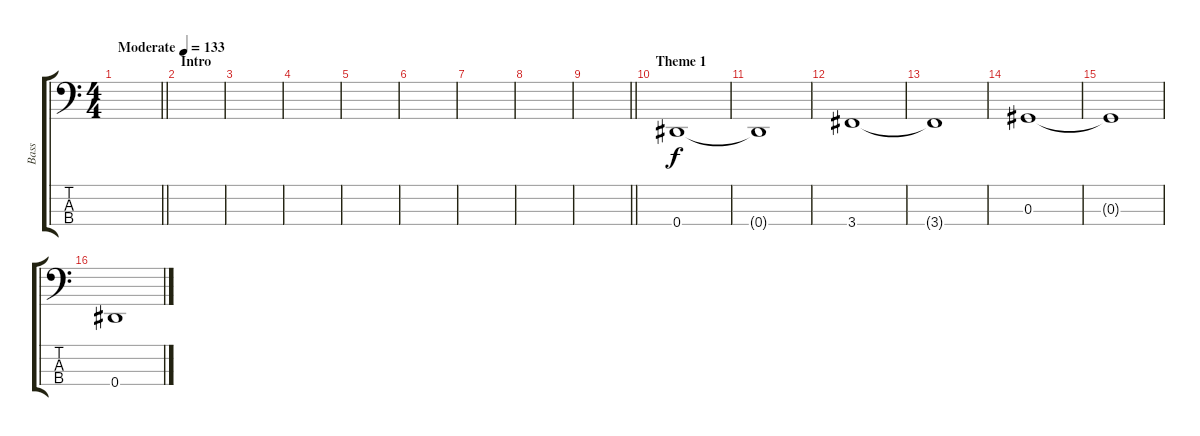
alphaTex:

\track ("Bass" "Bass") {instrument electricbassfinger}
\staff {score tabs}
\tuning (Gb2 Db2 Ab1 Eb1) {hide}
\ts (4 4)
\tempo (133 "Moderate")
\clef f4
\barLineRight lightlight
\ks c
|
\section ("" "Intro")
|
|
|
|
|
|
|
\barLineRight lightlight
|
\section ("" "Theme 1")
0.4.1 |
0.4{t}.1 |
3.4.1 |
3.4{t}.1 |
0.3.1 |
0.3{t}.1 |
0.4.1
